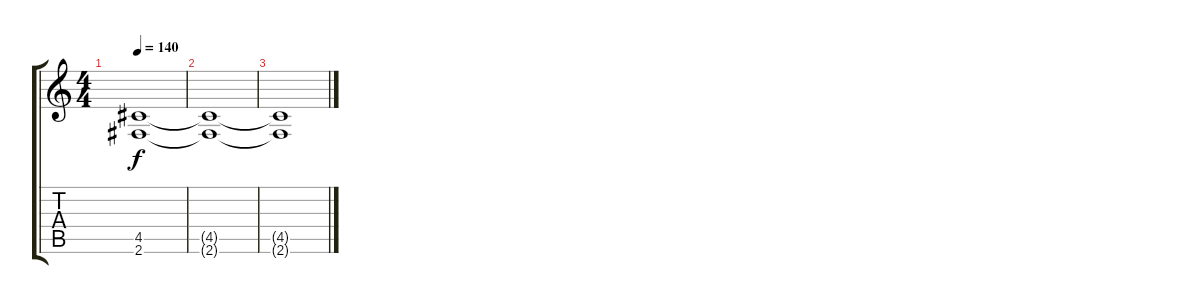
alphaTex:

\track "" {instrument overdrivenguitar}
\staff {score tabs}
\tuning (E4 B3 G3 D3 A2 E2) {hide}
\ts (4 4)
\tempo 140
\clef g2
\ks c
(4.5{t} 2.6{t}).1{dy f} |
(4.5{t} 2.6{t}).1 |
(4.5{t} 2.6{t}).1
